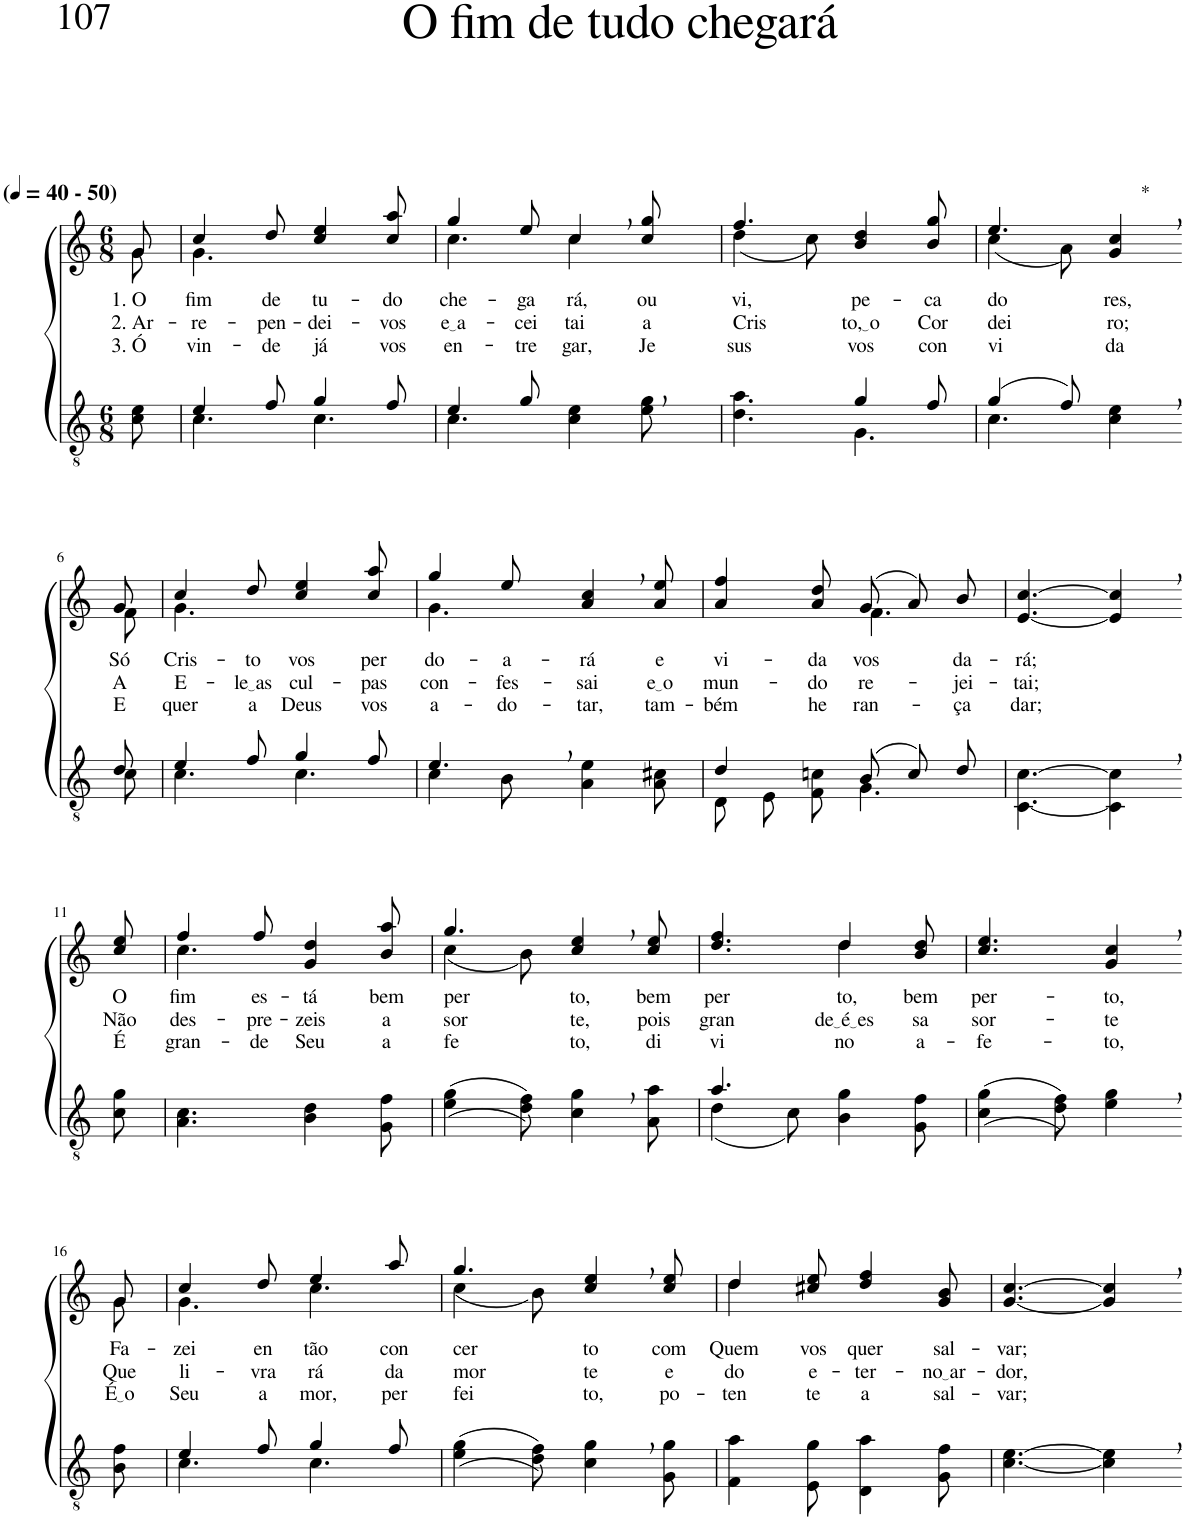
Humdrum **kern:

**kern	**kern	**text	**text	**text
*part2	*part1	*part1	*part1	*part1
*staff2	*staff1	*staff1	*staff1	*staff1
*I"Parte III e IV	*I"Parte I e II	*	*	*
*clefGv2	*clefG2	*	*	*
*Trd4c7	*Trd4c7	*	*	*
*k[]	*k[]	*	*	*
*M6/8	*M6/8	*	*	*
*MM40	*MM40	*	*	*
=1	=1	=1	=1	=1
*	*^	*	*	*
!	!LO:TX:a:B:t=(	!	!	!	!
!	!LO:TX:a:B:t=- 50)	!	!	!	!
!	!	!	!LO:LY:b	!LO:LY:b	!LO:LY:b
8c\ 8e\	8g/	8g\	1. O	2. Ar-	3. Ó
=2	=2	=2	=2	=2	=2
*^	*	*	*	*	*
!	!	!	!	!LO:LY:b	!LO:LY:b	!LO:LY:b
4e/	4.c\	4cc/	4.g\	fim	-re-	vin-
!	!	!	!	!LO:LY:b	!LO:LY:b	!LO:LY:b
8f/	.	8dd/	.	de	-pen-	-de
!	!	!	!	!LO:LY:b	!LO:LY:b	!LO:LY:b
4g/	4.c\	4cc/ 4ee/	4.ryy	tu-	-dei-	já
!	!	!	!	!LO:LY:b	!LO:LY:b	!LO:LY:b
8f/	.	8cc/ 8aa/	.	-do	-vos	vos
=3	=3	=3	=3	=3	=3	=3
!	!	!	!	!LO:LY:b	!LO:LY:b	!LO:LY:b
4e/	4.c\	4gg/	4.cc\	che-	e a	en-
!	!	!	!	!LO:LY:b	!LO:LY:b	!LO:LY:b
8g/	.	8ee/	.	-ga-	cei-	-tre-
!	!	!	!	!LO:LY:b	!LO:LY:b	!LO:LY:b
4.ryy	4c\ 4e\	4cc,/	4cc\	-rá,	-tai	-gar,
!	!	!	!	!LO:LY:b	!LO:LY:b	!LO:LY:b
.	8e\ 8g\	8cc/ 8gg/	8ryy	ou-	a	Je-
=4	=4	=4	=4	=4	=4	=4
!	!	!	!	!LO:LY:b	!LO:LY:b	!LO:LY:b
4.ryy	4.d\ 4.a\	4.ff/	(4dd\	-vi,	Cris-	-sus
.	.	.	8cc\)	.	.	.
!	!	!	!	!LO:LY:b	!LO:LY:b	!LO:LY:b
4g/	4.G\	4b/ 4dd/	4.ryy	pe-	to, o	vos
!	!	!	!	!LO:LY:b	!LO:LY:b	!LO:LY:b
8f/	.	8b/ 8gg/	.	-ca-	Cor-	con-
=5	=5	=5	=5	=5	=5	=5
!	!	!	!	!LO:LY:b	!LO:LY:b	!LO:LY:b
(4g/	4.c\	4.ee/	(4cc\	-do-	-dei-	-vi-
8f/)	.	.	8a\)	.	.	.
!	!	!LO:TX:a:t=*	!	!	!	!
!	!	!	!	!LO:LY:b	!LO:LY:b	!LO:LY:b
4c\, 4e\,	4ryy	4g/, 4cc/,	4ryy	-res,	-ro;	-da
!!LO:LB:g=z	!!
=6-	=6-	=6-	=6-	=6-	=6-	=6-
!	!	!	!	!LO:LY:b	!LO:LY:b	!LO:LY:b
8d/	8c\	8g/	8f\	Só	A	E
=7	=7	=7	=7	=7	=7	=7
!	!	!	!	!LO:LY:b	!LO:LY:b	!LO:LY:b
4e/	4.c\	4cc/	4.g\	Cris-	E-	quer
!	!	!	!	!LO:LY:b	!LO:LY:b	!LO:LY:b
8f/	.	8dd/	.	-to	le as	a
!	!	!	!	!LO:LY:b	!LO:LY:b	!LO:LY:b
4g/	4.c\	4cc/ 4ee/	4.ryy	vos	cul-	Deus
!	!	!	!	!LO:LY:b	!LO:LY:b	!LO:LY:b
8f/	.	8cc/ 8aa/	.	per-	-pas	vos
=8	=8	=8	=8	=8	=8	=8
!	!	!	!	!LO:LY:b	!LO:LY:b	!LO:LY:b
4.e,/	4c\	4gg/	4.g\	-do-	con-	a-
!	!	!	!	!LO:LY:b	!LO:LY:b	!LO:LY:b
.	8B\	8ee/	.	-a-	-fes-	-do-
!	!	!	!	!LO:LY:b	!LO:LY:b	!LO:LY:b
4.ryy	4A\ 4e\	4a/, 4cc/,	4.ryy	-rá	-sai	-tar,
!	!	!	!	!LO:LY:b	!LO:LY:b	!LO:LY:b
.	8A\ 8c#X\	8a/ 8ee/	.	e	e o	tam-
=9	=9	=9	=9	=9	=9	=9
!	!	!	!	!LO:LY:b	!LO:LY:b	!LO:LY:b
4d/	8D/L	4a/ 4ff/	4.ryy	vi-	mun-	-bém
.	8E/	.	.	.	.	.
!	!	!	!	!LO:LY:b	!LO:LY:b	!LO:LY:b
8ryy	8F/ 8cn/J	8a/ 8dd/	.	-da	-do	he-
!	!	!	!	!LO:LY:b	!LO:LY:b	!LO:LY:b
(8B/L	4.G\	(8g/L	4.f\	vos	re-	-ran-
8c/)	.	8a/)	.	.	.	.
!	!	!	!	!LO:LY:b	!LO:LY:b	!LO:LY:b
8d/J	.	8b/J	.	da-	-jei-	-ça
*v	*v	*	*	*	*	*
*	*v	*v	*	*	*
=10	=10	=10	=10	=10
!	!	!LO:LY:b	!LO:LY:b	!LO:LY:b
[4.C\ [4.c\	[4.e/ [4.cc/	-rá;	-tai;	dar;
4C\], 4c\],	4e/], 4cc/],	.	.	.
!!LO:LB:g=z
=11-	=11-	=11-	=11-	=11-
!	!	!LO:LY:b	!LO:LY:b	!LO:LY:b
8c\ 8g\	8cc/ 8ee/	O	Não	É
=12	=12	=12	=12	=12
*	*^	*	*	*
!	!	!	!LO:LY:b	!LO:LY:b	!LO:LY:b
4.A\ 4.c\	4ff/	4.cc\	fim	des-	gran-
!	!	!	!LO:LY:b	!LO:LY:b	!LO:LY:b
.	8ff/	.	es-	-pre-	-de
!	!	!	!LO:LY:b	!LO:LY:b	!LO:LY:b
4B\ 4d\	4g/ 4dd/	4.ryy	-tá	-zeis	Seu
!	!	!	!LO:LY:b	!LO:LY:b	!LO:LY:b
8G\ 8f\	8b/ 8aa/	.	bem	a	a-
=13	=13	=13	=13	=13	=13
!	!	!	!LO:LY:b	!LO:LY:b	!LO:LY:b
((4e\ 4g\	4.gg/	(4cc\	per-	sor-	-fe-
8d\ 8f\))	.	8b\)	.	.	.
!	!	!	!LO:LY:b	!LO:LY:b	!LO:LY:b
4c\, 4g\,	4cc/, 4ee/,	4.ryy	-to,	-te,	-to,
!	!	!	!LO:LY:b	!LO:LY:b	!LO:LY:b
8A\ 8a\	8cc/ 8ee/	.	bem	pois	di-
=14	=14	=14	=14	=14	=14
*^	*	*	*	*	*
!	!	!	!	!LO:LY:b	!LO:LY:b	!LO:LY:b
4.a/	(4d\	4.ryy	4.dd/ 4.ff/	per-	gran-	-vi-
.	8c\)	.	.	.	.	.
!	!	!	!	!LO:LY:b	!LO:LY:b	!LO:LY:b
4.ryy	4B\ 4g\	4dd\	4dd/	-to,	de é es	-no
!	!	!	!	!LO:LY:b	!LO:LY:b	!LO:LY:b
.	8G\ 8f\	8ryy	8b/ 8dd/	bem	sa	a-
=15	=15	=15	=15	=15	=15	=15
!	!	!	!	!LO:LY:b	!LO:LY:b	!LO:LY:b
*v	*v	*	*	*	*	*
*	*v	*v	*	*	*
((4c\ 4g\	4.cc/ 4.ee/	per-	-sor-	-fe-
8d\ 8f\))	.	.	.	.
!	!	!LO:LY:b	!LO:LY:b	!LO:LY:b
4e\, 4g\,	4g/, 4cc/,	-to,	-te	-to,
!!LO:LB:g=z
=16-	=16-	=16-	=16-	=16-
*	*^	*	*	*
!	!	!	!LO:LY:b	!LO:LY:b	!LO:LY:b
8B\ 8f\	8g/	8g\	Fa-	Que	É o
=17	=17	=17	=17	=17	=17
*^	*	*	*	*	*
!	!	!	!	!LO:LY:b	!LO:LY:b	!LO:LY:b
4e/	4.c\	4cc/	4.g\	-zei	li-	Seu
!	!	!	!	!LO:LY:b	!LO:LY:b	!LO:LY:b
8f/	.	8dd/	.	en-	-vra-	a-
!	!	!	!	!LO:LY:b	!LO:LY:b	!LO:LY:b
4g/	4.c\	4ee/	4.cc\	-tão	-rá	-mor,
!	!	!	!	!LO:LY:b	!LO:LY:b	!LO:LY:b
8f/	.	8aa/	.	con-	da	per-
*v	*v	*	*	*	*	*
=18	=18	=18	=18	=18	=18
!	!	!	!LO:LY:b	!LO:LY:b	!LO:LY:b
((4e\ 4g\	4.gg/	(4cc\	-cer-	mor-	-fei-
8d\ 8f\))	.	8b\)	.	.	.
!	!	!	!LO:LY:b	!LO:LY:b	!LO:LY:b
4c\, 4g\,	4cc/, 4ee/,	4.ryy	-to	-te	-to,
!	!	!	!LO:LY:b	!LO:LY:b	!LO:LY:b
8G\ 8g\	8cc/ 8ee/	.	com	e	po-
=19	=19	=19	=19	=19	=19
!	!	!	!LO:LY:b	!LO:LY:b	!LO:LY:b
4F\ 4a\	4dd\	4dd/	Quem	do	-ten-
!	!	!	!LO:LY:b	!LO:LY:b	!LO:LY:b
8E\ 8g\	2ryy	8cc#X/ 8ee/	vos	e-	-te
!	!	!	!LO:LY:b	!LO:LY:b	!LO:LY:b
4D\ 4a\	.	4dd/ 4ff/	quer	-ter-	a
!	!	!	!LO:LY:b	!LO:LY:b	!LO:LY:b
8G\ 8f\	.	8g/ 8b/	sal-	no ar	sal-
=20	=20	=20	=20	=20	=20
!	!	!	!LO:LY:b	!LO:LY:b	!LO:LY:b
*	*v	*v	*	*	*
[4.c\ [4.e\	[4.g/ [4.cc/	-var;	-dor,	-var;
4c\], 4e\],	4g/], 4cc/],	.	.	.
=-	=-	=-	=-	=-
*-	*-	*-	*-	*-
